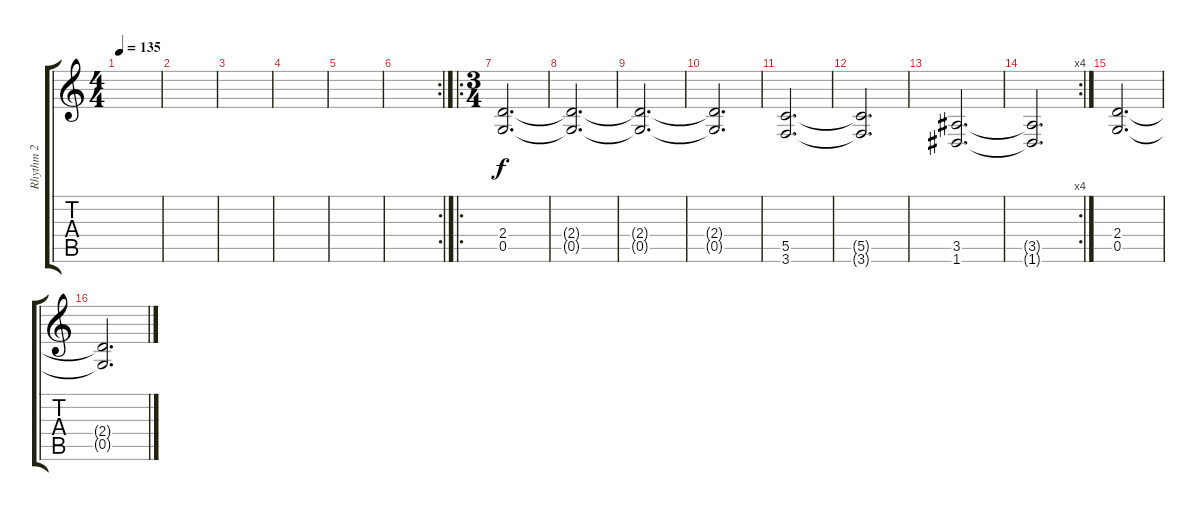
\track ("Rhythm 2" "Rhythm 2") {instrument distortionguitar}
\staff {score tabs}
\tuning (D4 A3 F3 C3 G2 D2) {hide}
\ts (4 4)
\tempo 135
\clef g2
\ks c
|
|
|
|
|
\rc 2
|
\ro
\ts (3 4)
(2.4 0.5).2{d} |
(2.4{t} 0.5{t}).2{d} |
(2.4{t} 0.5{t}).2{d} |
(2.4{t} 0.5{t}).2{d} |
(5.5 3.6).2{d} |
(5.5{t} 3.6{t}).2{d} |
(3.5 1.6).2{d} |
\rc 4
(3.5{t} 1.6{t}).2{d} |
(2.4 0.5).2{d volume 13} |
(2.4{t} 0.5{t}).2{d}
